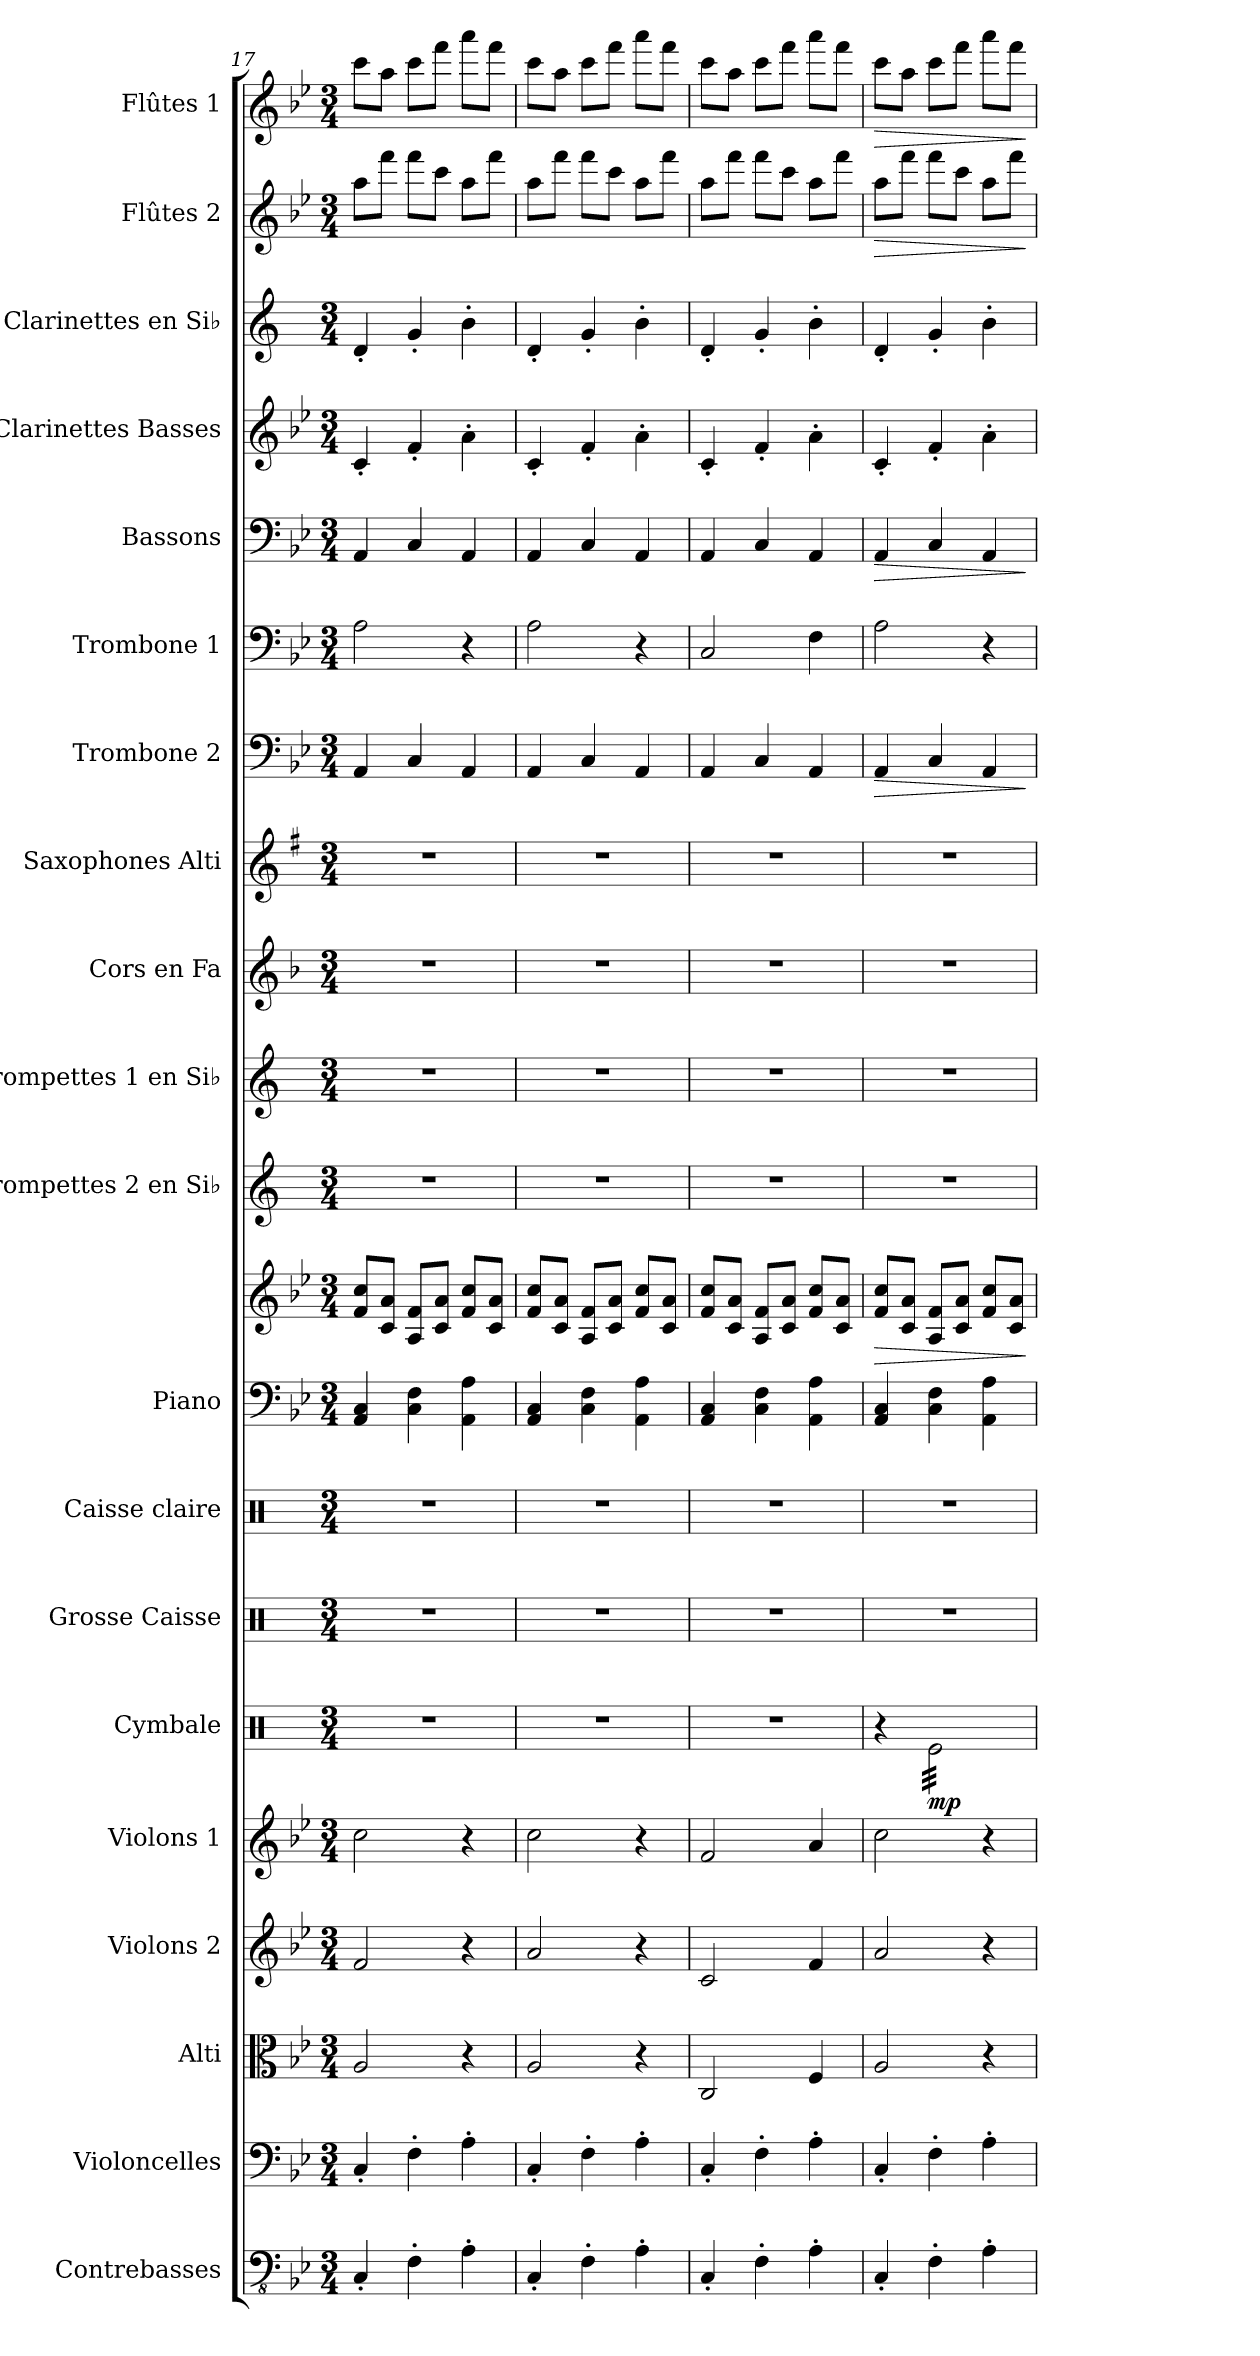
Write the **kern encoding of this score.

**kern	**kern	**kern	**kern	**kern	**kern	**dynam	**kern	**kern	**kern	**kern	**dynam	**kern	**kern	**kern	**kern	**kern	**dynam	**kern	**kern	**dynam	**kern	**kern	**kern	**dynam	**kern	**dynam
*part20	*part19	*part18	*part17	*part16	*part15	*part15	*part14	*part13	*part12	*part12	*part12	*part11	*part10	*part9	*part8	*part7	*part7	*part6	*part5	*part5	*part4	*part3	*part2	*part2	*part1	*part1
*staff21	*staff20	*staff19	*staff18	*staff17	*staff16	*staff16	*staff15	*staff14	*staff13	*staff12	*staff12/13	*staff11	*staff10	*staff9	*staff8	*staff7	*staff7	*staff6	*staff5	*staff5	*staff4	*staff3	*staff2	*staff2	*staff1	*staff1
*I"Contrebasses	*I"Violoncelles	*I"Alti	*I"Violons 2	*I"Violons 1	*I"Cymbale	*	*I"Grosse Caisse	*I"Caisse claire	*I"Piano	*	*	*I"Trompettes 2 en Si♭	*I"Trompettes 1 en Si♭	*I"Cors en Fa	*I"Saxophones Alti	*I"Trombone 2	*	*I"Trombone 1	*I"Bassons	*	*I"Clarinettes Basses	*I"Clarinettes en Si♭	*I"Flûtes 2	*	*I"Flûtes 1	*
*I'Cbs.	*I'Vcs.	*I'Alt.	*I'Vl.2	*I'Vl.1	*I'Cym.	*	*I'Gr.C.	*I'C.Cl.	*I'Pia.	*	*	*I'Tromp.Si♭ 2	*I'Tromp.Si♭ 1	*I'Cor.F	*I'Sax. A.	*I'Tbn.2	*	*I'Tbn.1	*I'Bsn.	*	*I'Cl. bass.	*I'Clar. Si♭	*I'Fl.2	*	*I'Fl.1	*
*clefFv4	*clefF4	*clefC3	*clefG2	*clefG2	*clefX	*	*clefX	*clefX	*clefF4	*clefG2	*	*clefG2	*clefG2	*clefG2	*clefG2	*clefF4	*	*clefF4	*clefF4	*	*clefG2	*clefG2	*clefG2	*	*clefG2	*
*	*	*	*	*	*	*	*	*	*	*	*	*ITrd1c2	*ITrd1c2	*ITrd4c7	*ITrd-2c-3	*	*	*	*	*	*ITrd8c14	*ITrd1c2	*	*	*	*
*k[b-e-]	*k[b-e-]	*k[b-e-]	*k[b-e-]	*k[b-e-]	*k[]	*	*k[]	*k[]	*k[b-e-]	*k[b-e-]	*	*k[b-e-]	*k[b-e-]	*k[b-e-]	*k[b-e-]	*k[b-e-]	*	*k[b-e-]	*k[b-e-]	*	*k[b-e-]	*k[b-e-]	*k[b-e-]	*	*k[b-e-]	*
*M3/4	*M3/4	*M3/4	*M3/4	*M3/4	*M3/4	*	*M3/4	*M3/4	*M3/4	*M3/4	*	*M3/4	*M3/4	*M3/4	*M3/4	*M3/4	*	*M3/4	*M3/4	*	*M3/4	*M3/4	*M3/4	*	*M3/4	*
=17	=17	=17	=17	=17	=17	=17	=17	=17	=17	=17	=17	=17	=17	=17	=17	=17	=17	=17	=17	=17	=17	=17	=17	=17	=17	=17
4CC'/	4C'/	2A/	2f/	2cc\	2.r	.	2.r	2.r	4AA/ 4C/	8f/ 8cc/L	.	2.r	2.r	2.r	2.r	4AA/	.	2A\	4AA/	.	4C'/	4c'/	8aa\L	.	8ccc\L	.
.	.	.	.	.	.	.	.	.	.	8c/ 8a/J	.	.	.	.	.	.	.	.	.	.	.	.	8fff\J	.	8aa\J	.
4FF'\	4F'\	.	.	.	.	.	.	.	4C\ 4F\	8A/ 8f/L	.	.	.	.	.	4C/	.	.	4C/	.	4F'/	4f'/	8fff\L	.	8ccc\L	.
.	.	.	.	.	.	.	.	.	.	8c/ 8a/J	.	.	.	.	.	.	.	.	.	.	.	.	8ccc\J	.	8fff\J	.
4AA'\	4A'\	4r	4r	4r	.	.	.	.	4AA\ 4A\	8f/ 8cc/L	.	.	.	.	.	4AA/	.	4r	4AA/	.	4A'\	4a'\	8aa\L	.	8aaa\L	.
.	.	.	.	.	.	.	.	.	.	8c/ 8a/J	.	.	.	.	.	.	.	.	.	.	.	.	8fff\J	.	8fff\J	.
=18	=18	=18	=18	=18	=18	=18	=18	=18	=18	=18	=18	=18	=18	=18	=18	=18	=18	=18	=18	=18	=18	=18	=18	=18	=18	=18
4CC'/	4C'/	2A/	2a/	2cc\	2.r	.	2.r	2.r	4AA/ 4C/	8f/ 8cc/L	.	2.r	2.r	2.r	2.r	4AA/	.	2A\	4AA/	.	4C'/	4c'/	8aa\L	.	8ccc\L	.
.	.	.	.	.	.	.	.	.	.	8c/ 8a/J	.	.	.	.	.	.	.	.	.	.	.	.	8fff\J	.	8aa\J	.
4FF'\	4F'\	.	.	.	.	.	.	.	4C\ 4F\	8A/ 8f/L	.	.	.	.	.	4C/	.	.	4C/	.	4F'/	4f'/	8fff\L	.	8ccc\L	.
.	.	.	.	.	.	.	.	.	.	8c/ 8a/J	.	.	.	.	.	.	.	.	.	.	.	.	8ccc\J	.	8fff\J	.
4AA'\	4A'\	4r	4r	4r	.	.	.	.	4AA\ 4A\	8f/ 8cc/L	.	.	.	.	.	4AA/	.	4r	4AA/	.	4A'\	4a'\	8aa\L	.	8aaa\L	.
.	.	.	.	.	.	.	.	.	.	8c/ 8a/J	.	.	.	.	.	.	.	.	.	.	.	.	8fff\J	.	8fff\J	.
=19	=19	=19	=19	=19	=19	=19	=19	=19	=19	=19	=19	=19	=19	=19	=19	=19	=19	=19	=19	=19	=19	=19	=19	=19	=19	=19
4CC'/	4C'/	2C/	2c/	2f/	2.r	.	2.r	2.r	4AA/ 4C/	8f/ 8cc/L	.	2.r	2.r	2.r	2.r	4AA/	.	2C/	4AA/	.	4C'/	4c'/	8aa\L	.	8ccc\L	.
.	.	.	.	.	.	.	.	.	.	8c/ 8a/J	.	.	.	.	.	.	.	.	.	.	.	.	8fff\J	.	8aa\J	.
4FF'\	4F'\	.	.	.	.	.	.	.	4C\ 4F\	8A/ 8f/L	.	.	.	.	.	4C/	.	.	4C/	.	4F'/	4f'/	8fff\L	.	8ccc\L	.
.	.	.	.	.	.	.	.	.	.	8c/ 8a/J	.	.	.	.	.	.	.	.	.	.	.	.	8ccc\J	.	8fff\J	.
4AA'\	4A'\	4F/	4f/	4a/	.	.	.	.	4AA\ 4A\	8f/ 8cc/L	.	.	.	.	.	4AA/	.	4F\	4AA/	.	4A'\	4a'\	8aa\L	.	8aaa\L	.
.	.	.	.	.	.	.	.	.	.	8c/ 8a/J	.	.	.	.	.	.	.	.	.	.	.	.	8fff\J	.	8fff\J	.
=20	=20	=20	=20	=20	=20	=20	=20	=20	=20	=20	=20	=20	=20	=20	=20	=20	=20	=20	=20	=20	=20	=20	=20	=20	=20	=20
!	!	!	!	!	!	!	!	!	!	!	!LO:HP:b	!	!	!	!	!	!LO:HP:b	!	!	!LO:HP:b	!	!	!	!LO:HP:b	!	!LO:HP:b
4CC'/	4C'/	2A/	2a/	2cc\	4r	.	2.r	2.r	4AA/ 4C/	8f/ 8cc/L	>	2.r	2.r	2.r	2.r	4AA/	>	2A\	4AA/	>	4C'/	4c'/	8aa\L	>	8ccc\L	>
.	.	.	.	.	.	.	.	.	.	8c/ 8a/J	.	.	.	.	.	.	.	.	.	.	.	.	8fff\J	.	8aa\J	.
!	!	!	!	!	!	!LO:DY:b	!	!	!	!	!	!	!	!	!	!	!	!	!	!	!	!	!	!	!	!
*	*	*	*	*	*tremolo	*	*	*	*	*	*	*	*	*	*	*	*	*	*	*	*	*	*	*	*	*
4FF'\	4F'\	.	.	.	32Re\LLL	mp	.	.	4C\ 4F\	8A/ 8f/L	.	.	.	.	.	4C/	.	.	4C/	.	4F'/	4f'/	8fff\L	.	8ccc\L	.
.	.	.	.	.	32Re\	.	.	.	.	.	.	.	.	.	.	.	.	.	.	.	.	.	.	.	.	.
.	.	.	.	.	32Re\	.	.	.	.	.	.	.	.	.	.	.	.	.	.	.	.	.	.	.	.	.
.	.	.	.	.	32Re\	.	.	.	.	.	.	.	.	.	.	.	.	.	.	.	.	.	.	.	.	.
.	.	.	.	.	32Re\	.	.	.	.	8c/ 8a/J	.	.	.	.	.	.	.	.	.	.	.	.	8ccc\J	.	8fff\J	.
.	.	.	.	.	32Re\	.	.	.	.	.	.	.	.	.	.	.	.	.	.	.	.	.	.	.	.	.
.	.	.	.	.	32Re\	.	.	.	.	.	.	.	.	.	.	.	.	.	.	.	.	.	.	.	.	.
.	.	.	.	.	32Re\	.	.	.	.	.	.	.	.	.	.	.	.	.	.	.	.	.	.	.	.	.
4AA'\	4A'\	4r	4r	4r	32Re\	.	.	.	4AA\ 4A\	8f/ 8cc/L	.	.	.	.	.	4AA/	.	4r	4AA/	.	4A'\	4a'\	8aa\L	.	8aaa\L	.
.	.	.	.	.	32Re\	.	.	.	.	.	.	.	.	.	.	.	.	.	.	.	.	.	.	.	.	.
.	.	.	.	.	32Re\	.	.	.	.	.	.	.	.	.	.	.	.	.	.	.	.	.	.	.	.	.
.	.	.	.	.	32Re\	.	.	.	.	.	.	.	.	.	.	.	.	.	.	.	.	.	.	.	.	.
.	.	.	.	.	32Re\	.	.	.	.	8c/ 8a/J	.	.	.	.	.	.	.	.	.	.	.	.	8fff\J	.	8fff\J	.
.	.	.	.	.	32Re\	.	.	.	.	.	.	.	.	.	.	.	.	.	.	.	.	.	.	.	.	.
.	.	.	.	.	32Re\	.	.	.	.	.	.	.	.	.	.	.	.	.	.	.	.	.	.	.	.	.
.	.	.	.	.	32Re\JJJ	.	.	.	.	.	.	.	.	.	.	.	.	.	.	.	.	.	.	.	.	.
*	*	*	*	*	*Xtremolo	*	*	*	*	*	*	*	*	*	*	*	*	*	*	*	*	*	*	*	*	*
.	.	.	.	.	.	.	.	.	.	.	]	.	.	.	.	.	]	.	.	]	.	.	.	]	.	]
=	=	=	=	=	=	=	=	=	=	=	=	=	=	=	=	=	=	=	=	=	=	=	=	=	=	=
*-	*-	*-	*-	*-	*-	*-	*-	*-	*-	*-	*-	*-	*-	*-	*-	*-	*-	*-	*-	*-	*-	*-	*-	*-	*-	*-
